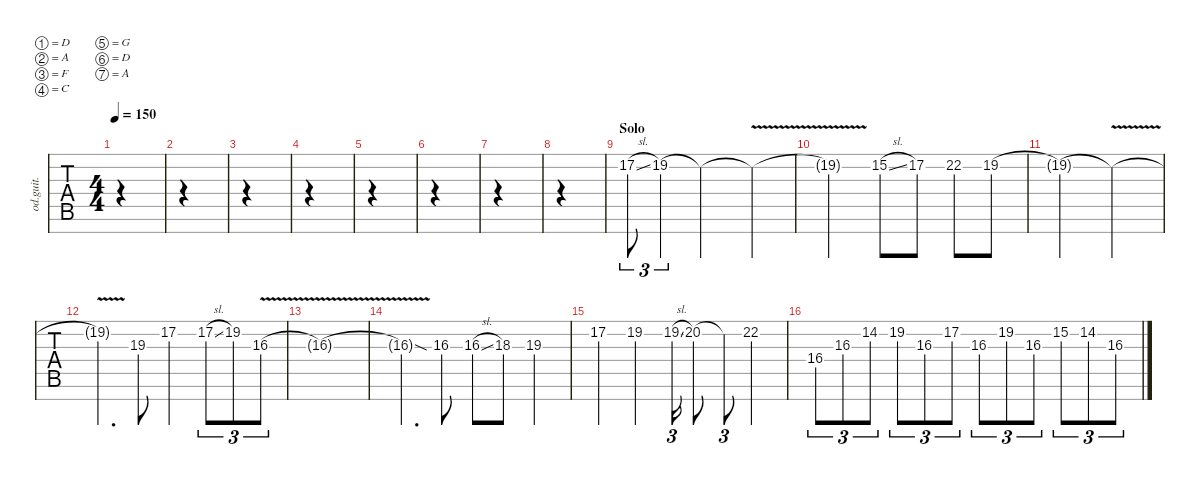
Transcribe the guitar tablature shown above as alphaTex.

\defaultSystemsLayout 4
\hideDynamics
\bracketExtendMode nobrackets
\otherSystemsTrackNameOrientation horizontal
\track ("Lead" "od.guit.") {instrument overdrivenguitar}
\staff {tabs}
\tuning (D4 A3 F3 C3 G2 D2 A1)
\ts (4 4)
\scale
1.15113
\tempo 150
\accidentals auto
\clef g2
\ottava regular
\simile none
\ks aminor
|
\scale
0.973358 |
\scale
0.973358 |
\scale
0.973358 |
\scale
0.973358 |
\scale
0.973358 |
\scale
0.973358 |
\scale
1.00873 |
\section ("" "Solo")
\scale
1.06666 17.2{sl}.8{tu (3 2)} 19.2.4{tu (3 2)} 19.2{t}.2 19.2{v t}.4 |
\scale
0.977779 19.2{v t}.2 15.2{sl}.8 17.2.8 22.2.8 19.2.8 |
\scale
0.977779 19.2{t}.2 19.2{v t}.2 |
\scale
0.977779 19.2{v t}.4{d} 19.3.8 17.2.4 17.2{sl}.8{tu (3 2)} 19.2.8{tu (3 2)} 16.3{v}.8{tu (3 2)} |
\scale
1.06224 16.3{v t}.1 |
\scale
0.973358 16.3{v sod t}.4{d} 16.3.8 16.3{sl}.8 18.3.8 19.3.4 |
\scale
0.973358 17.2.4 19.2.4 19.2{sl}.16{tu (3 2)} 20.2.8 20.2{t}.8{tu (3 2)} 22.2.4 |
\scale
0.991042 16.4.8{tu (3 2)} 16.3.8{tu (3 2)} 14.2.8{tu (3 2)} 19.2.8{tu (3 2)} 16.3.8{tu (3 2)} 17.2.8{tu (3 2)} 16.3.8{tu (3 2)} 19.2.8{tu (3 2)} 16.3.8{tu (3 2)} 15.2.8{tu (3 2)} 14.2.8{tu (3 2)} 16.3.8{tu (3 2)}
